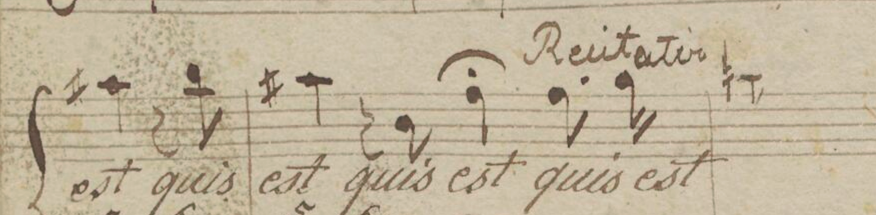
**kern	**text
*I"Bas.	*
*clefF4	*
*k[b-]	*
*met(c)	*
*M4/4	*
4c#X\	est
8r	.
8d\	quis
=8	=8
4c#X\	est
8r	.
8D\	quis
4A\;	est
8.A\	quis
16B-\	est
*custos:cn	*
=9	=9
*-	*-
